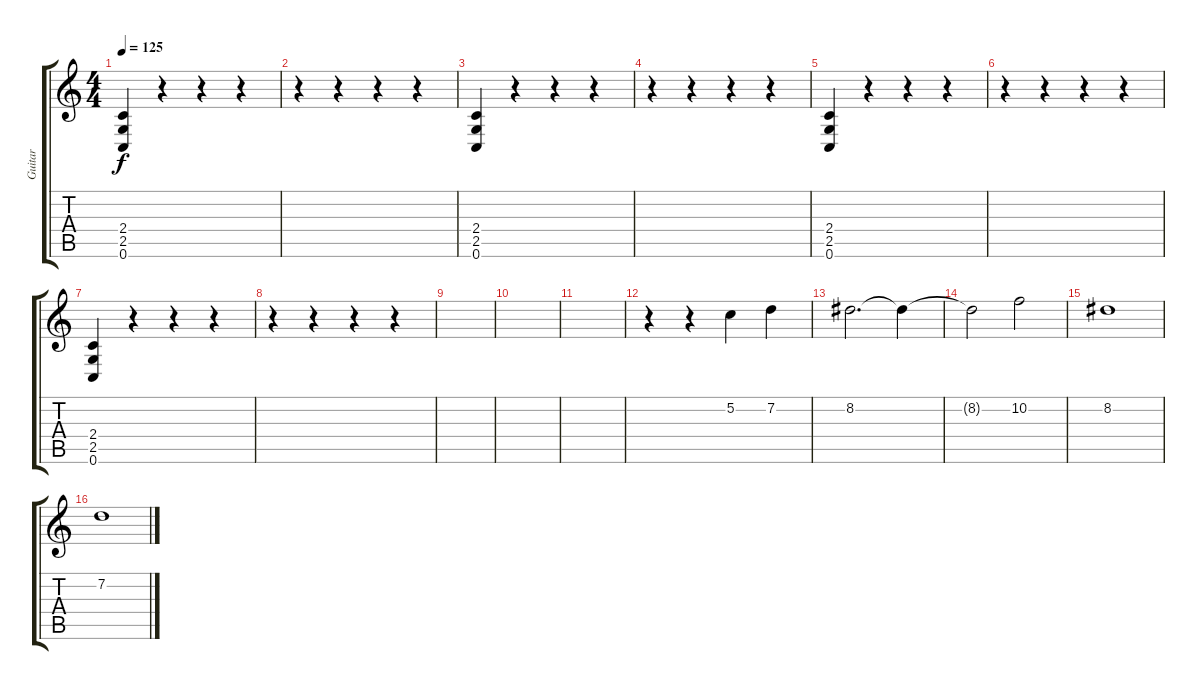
\track ("Guitar" "Guitar") {instrument distortionguitar}
\staff {score tabs}
\tuning (C4 G3 Eb3 Bb2 F2 C2) {hide}
\ts (4 4)
\tempo 125
\clef g2
\ks c
(2.4 2.5 0.6).4{dy f} r.4 r.4 r.4 |
r.4 r.4 r.4 r.4 |
(2.4 2.5 0.6).4 r.4 r.4 r.4 |
r.4 r.4 r.4 r.4 |
(2.4 2.5 0.6).4 r.4 r.4 r.4 |
r.4 r.4 r.4 r.4 |
(2.4 2.5 0.6).4 r.4 r.4 r.4 |
r.4 r.4 r.4 r.4 |
|
|
|
r.4 r.4 5.2.4 7.2.4 |
8.2.2{d} 8.2{t}.4 |
8.2{t}.2 10.2.2 |
8.2.1 |
7.2.1
